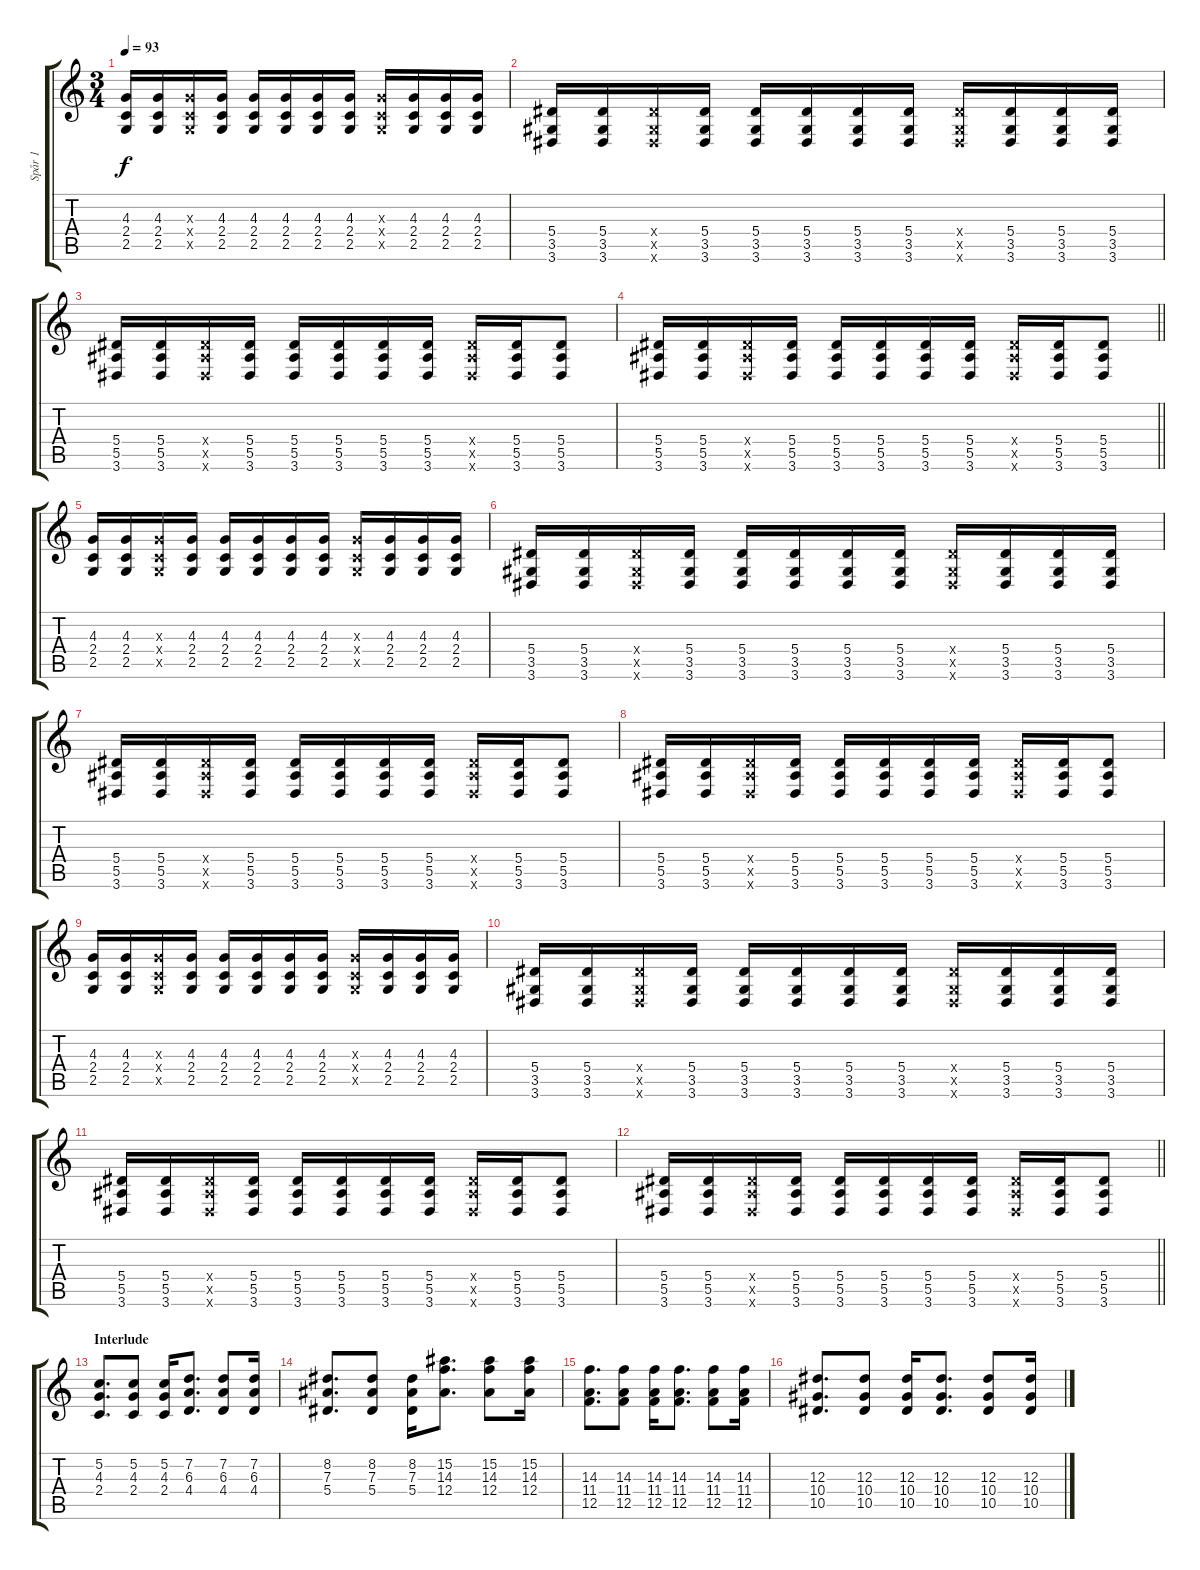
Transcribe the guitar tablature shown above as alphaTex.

\track ("Spår 1" "Spår 1") {instrument distortionguitar}
\staff {score tabs}
\tuning (C4 G3 Eb3 Bb2 F2 C2) {hide}
\ts (3 4)
\tempo 93
\clef g2
\ks c
(4.3 2.4 2.5).16{dy f} (4.3 2.4 2.5).16 (4.3{x} 2.4{x} 2.5{x}).16 (4.3 2.4 2.5).16 (4.3 2.4 2.5).16 (4.3 2.4 2.5).16 (4.3 2.4 2.5).16 (4.3 2.4 2.5).16 (4.3{x} 2.4{x} 2.5{x}).16 (4.3 2.4 2.5).16 (4.3 2.4 2.5).16 (4.3 2.4 2.5).16 |
(5.4 3.5 3.6).16 (5.4 3.5 3.6).16 (5.4{x} 3.5{x} 3.6{x}).16 (5.4 3.5 3.6).16 (5.4 3.5 3.6).16 (5.4 3.5 3.6).16 (5.4 3.5 3.6).16 (5.4 3.5 3.6).16 (5.4{x} 3.5{x} 3.6{x}).16 (5.4 3.5 3.6).16 (5.4 3.5 3.6).16 (5.4 3.5 3.6).16 |
(5.4 5.5 3.6).16 (5.4 5.5 3.6).16 (5.4{x} 5.5{x} 3.6{x}).16 (5.4 5.5 3.6).16 (5.4 5.5 3.6).16 (5.4 5.5 3.6).16 (5.4 5.5 3.6).16 (5.4 5.5 3.6).16 (5.4{x} 5.5{x} 3.6{x}).16 (5.4 5.5 3.6).16 (5.4 5.5 3.6).8 |
\barLineRight lightlight
(5.4 5.5 3.6).16 (5.4 5.5 3.6).16 (5.4{x} 5.5{x} 3.6{x}).16 (5.4 5.5 3.6).16 (5.4 5.5 3.6).16 (5.4 5.5 3.6).16 (5.4 5.5 3.6).16 (5.4 5.5 3.6).16 (5.4{x} 5.5{x} 3.6{x}).16 (5.4 5.5 3.6).16 (5.4 5.5 3.6).8 |
(4.3 2.4 2.5).16 (4.3 2.4 2.5).16 (4.3{x} 2.4{x} 2.5{x}).16 (4.3 2.4 2.5).16 (4.3 2.4 2.5).16 (4.3 2.4 2.5).16 (4.3 2.4 2.5).16 (4.3 2.4 2.5).16 (4.3{x} 2.4{x} 2.5{x}).16 (4.3 2.4 2.5).16 (4.3 2.4 2.5).16 (4.3 2.4 2.5).16 |
(5.4 3.5 3.6).16 (5.4 3.5 3.6).16 (5.4{x} 3.5{x} 3.6{x}).16 (5.4 3.5 3.6).16 (5.4 3.5 3.6).16 (5.4 3.5 3.6).16 (5.4 3.5 3.6).16 (5.4 3.5 3.6).16 (5.4{x} 3.5{x} 3.6{x}).16 (5.4 3.5 3.6).16 (5.4 3.5 3.6).16 (5.4 3.5 3.6).16 |
(5.4 5.5 3.6).16 (5.4 5.5 3.6).16 (5.4{x} 5.5{x} 3.6{x}).16 (5.4 5.5 3.6).16 (5.4 5.5 3.6).16 (5.4 5.5 3.6).16 (5.4 5.5 3.6).16 (5.4 5.5 3.6).16 (5.4{x} 5.5{x} 3.6{x}).16 (5.4 5.5 3.6).16 (5.4 5.5 3.6).8 |
(5.4 5.5 3.6).16 (5.4 5.5 3.6).16 (5.4{x} 5.5{x} 3.6{x}).16 (5.4 5.5 3.6).16 (5.4 5.5 3.6).16 (5.4 5.5 3.6).16 (5.4 5.5 3.6).16 (5.4 5.5 3.6).16 (5.4{x} 5.5{x} 3.6{x}).16 (5.4 5.5 3.6).16 (5.4 5.5 3.6).8 |
(4.3 2.4 2.5).16 (4.3 2.4 2.5).16 (4.3{x} 2.4{x} 2.5{x}).16 (4.3 2.4 2.5).16 (4.3 2.4 2.5).16 (4.3 2.4 2.5).16 (4.3 2.4 2.5).16 (4.3 2.4 2.5).16 (4.3{x} 2.4{x} 2.5{x}).16 (4.3 2.4 2.5).16 (4.3 2.4 2.5).16 (4.3 2.4 2.5).16 |
(5.4 3.5 3.6).16 (5.4 3.5 3.6).16 (5.4{x} 3.5{x} 3.6{x}).16 (5.4 3.5 3.6).16 (5.4 3.5 3.6).16 (5.4 3.5 3.6).16 (5.4 3.5 3.6).16 (5.4 3.5 3.6).16 (5.4{x} 3.5{x} 3.6{x}).16 (5.4 3.5 3.6).16 (5.4 3.5 3.6).16 (5.4 3.5 3.6).16 |
(5.4 5.5 3.6).16 (5.4 5.5 3.6).16 (5.4{x} 5.5{x} 3.6{x}).16 (5.4 5.5 3.6).16 (5.4 5.5 3.6).16 (5.4 5.5 3.6).16 (5.4 5.5 3.6).16 (5.4 5.5 3.6).16 (5.4{x} 5.5{x} 3.6{x}).16 (5.4 5.5 3.6).16 (5.4 5.5 3.6).8 |
\barLineRight lightlight
(5.4 5.5 3.6).16 (5.4 5.5 3.6).16 (5.4{x} 5.5{x} 3.6{x}).16 (5.4 5.5 3.6).16 (5.4 5.5 3.6).16 (5.4 5.5 3.6).16 (5.4 5.5 3.6).16 (5.4 5.5 3.6).16 (5.4{x} 5.5{x} 3.6{x}).16 (5.4 5.5 3.6).16 (5.4 5.5 3.6).8 |
\section ("" "Interlude")
(5.2 4.3 2.4).8{d} (5.2 4.3 2.4).8 (5.2 4.3 2.4).16 (7.2 6.3 4.4).8{d} (7.2 6.3 4.4).8 (7.2 6.3 4.4).16 |
(8.2 7.3 5.4).8{d} (8.2 7.3 5.4).8 (8.2 7.3 5.4).16 (15.2 14.3 12.4).8{d} (15.2 14.3 12.4).8 (15.2 14.3 12.4).16 |
(14.3 11.4 12.5).8{d} (14.3 11.4 12.5).8 (14.3 11.4 12.5).16 (14.3 11.4 12.5).8{d} (14.3 11.4 12.5).8 (14.3 11.4 12.5).16 |
(12.3 10.4 10.5).8{d} (12.3 10.4 10.5).8 (12.3 10.4 10.5).16 (12.3 10.4 10.5).8{d} (12.3 10.4 10.5).8 (12.3 10.4 10.5).16
